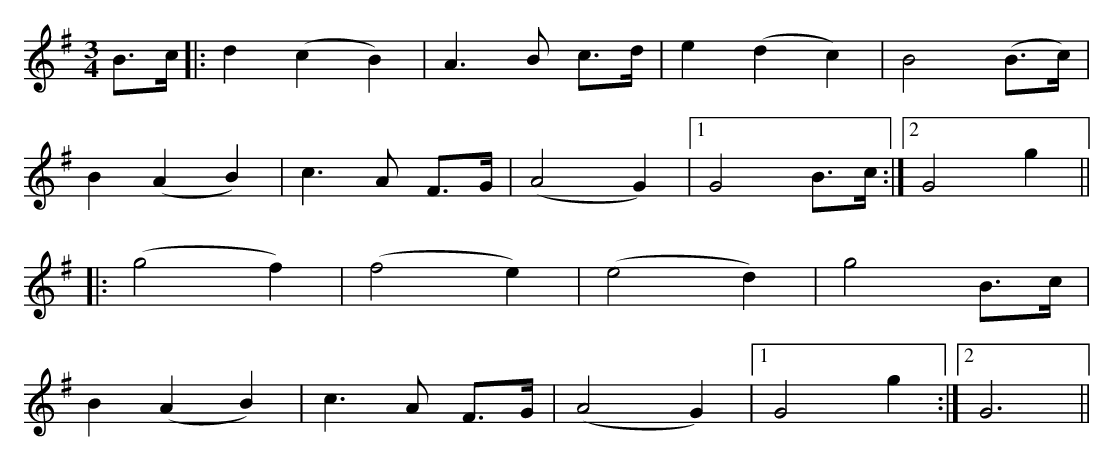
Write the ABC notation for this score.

X:1
M:3/4
K:G
B>c|:d2 (c2 B2)|A3 B c>d|e2 (d2 c2)|B4 (B>c)|
B2 (A2 B2)|c3 A F>G|(A4 G2)|1 G4 B>c:|2 G4 g2||
|:(g4 f2)|(f4 e2)|(e4 d2)|g4 B>c|
B2 (A2 B2)|c3 A F>G|(A4 G2)|1 G4 g2:|2 G6||
